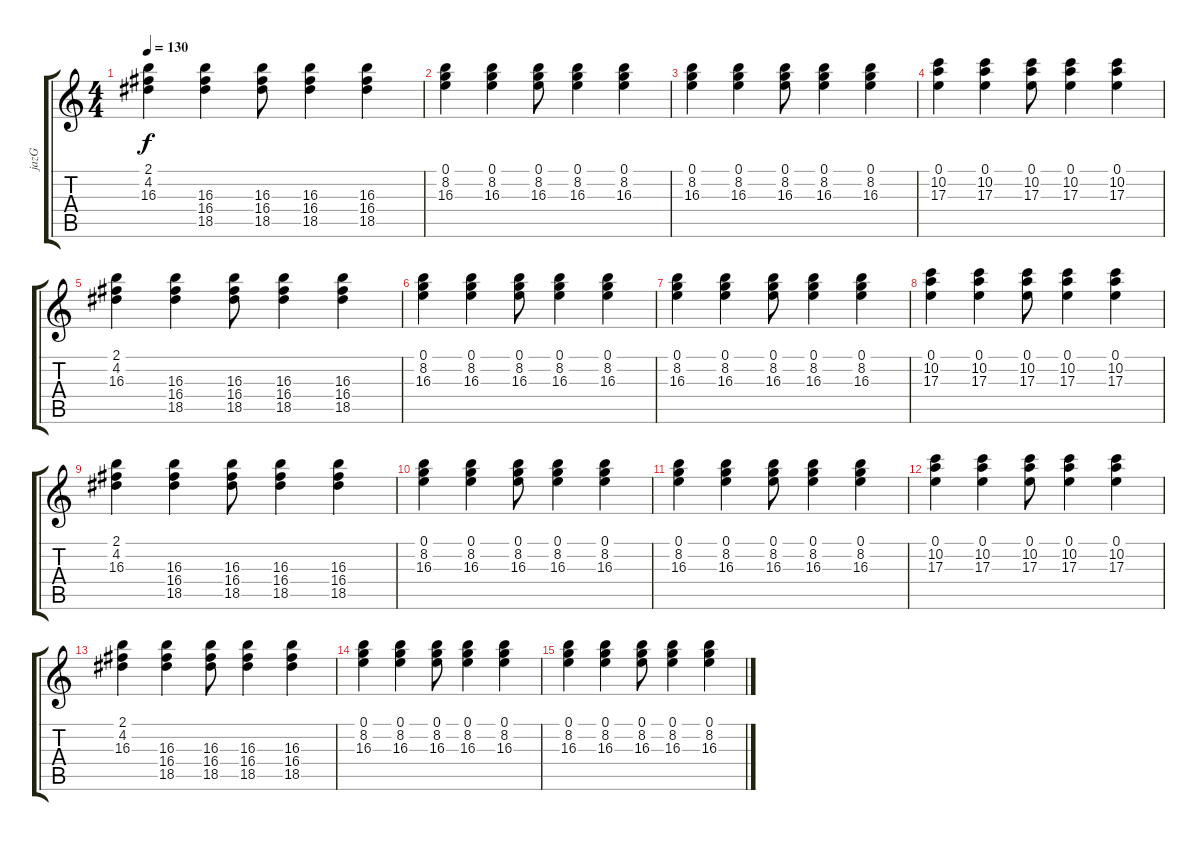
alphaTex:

\track ("jazG" "jazG") {instrument electricguitarjazz}
\staff {score tabs}
\tuning (E4 B3 G3 D3 A2 E2) {hide}
\ts (4 4)
\tempo 130
\clef g2
\ks c
(2.1 4.2 16.3).4{dy f} (16.3 16.4 18.5).4 (16.3 16.4 18.5).8 (16.3 16.4 18.5).4 (16.3 16.4 18.5).4 |
(0.1 8.2 16.3).4 (0.1 8.2 16.3).4 (0.1 8.2 16.3).8 (0.1 8.2 16.3).4 (0.1 8.2 16.3).4 |
(0.1 8.2 16.3).4 (0.1 8.2 16.3).4 (0.1 8.2 16.3).8 (0.1 8.2 16.3).4 (0.1 8.2 16.3).4 |
(0.1 10.2 17.3).4 (0.1 10.2 17.3).4 (0.1 10.2 17.3).8 (0.1 10.2 17.3).4 (0.1 10.2 17.3).4 |
(2.1 4.2 16.3).4 (16.3 16.4 18.5).4 (16.3 16.4 18.5).8 (16.3 16.4 18.5).4 (16.3 16.4 18.5).4 |
(0.1 8.2 16.3).4 (0.1 8.2 16.3).4 (0.1 8.2 16.3).8 (0.1 8.2 16.3).4 (0.1 8.2 16.3).4 |
(0.1 8.2 16.3).4 (0.1 8.2 16.3).4 (0.1 8.2 16.3).8 (0.1 8.2 16.3).4 (0.1 8.2 16.3).4 |
(0.1 10.2 17.3).4 (0.1 10.2 17.3).4 (0.1 10.2 17.3).8 (0.1 10.2 17.3).4 (0.1 10.2 17.3).4 |
(2.1 4.2 16.3).4 (16.3 16.4 18.5).4 (16.3 16.4 18.5).8 (16.3 16.4 18.5).4 (16.3 16.4 18.5).4 |
(0.1 8.2 16.3).4 (0.1 8.2 16.3).4 (0.1 8.2 16.3).8 (0.1 8.2 16.3).4 (0.1 8.2 16.3).4 |
(0.1 8.2 16.3).4 (0.1 8.2 16.3).4 (0.1 8.2 16.3).8 (0.1 8.2 16.3).4 (0.1 8.2 16.3).4 |
(0.1 10.2 17.3).4 (0.1 10.2 17.3).4 (0.1 10.2 17.3).8 (0.1 10.2 17.3).4 (0.1 10.2 17.3).4 |
(2.1 4.2 16.3).4 (16.3 16.4 18.5).4 (16.3 16.4 18.5).8 (16.3 16.4 18.5).4 (16.3 16.4 18.5).4 |
(0.1 8.2 16.3).4 (0.1 8.2 16.3).4 (0.1 8.2 16.3).8 (0.1 8.2 16.3).4 (0.1 8.2 16.3).4 |
(0.1 8.2 16.3).4 (0.1 8.2 16.3).4 (0.1 8.2 16.3).8 (0.1 8.2 16.3).4 (0.1 8.2 16.3).4
